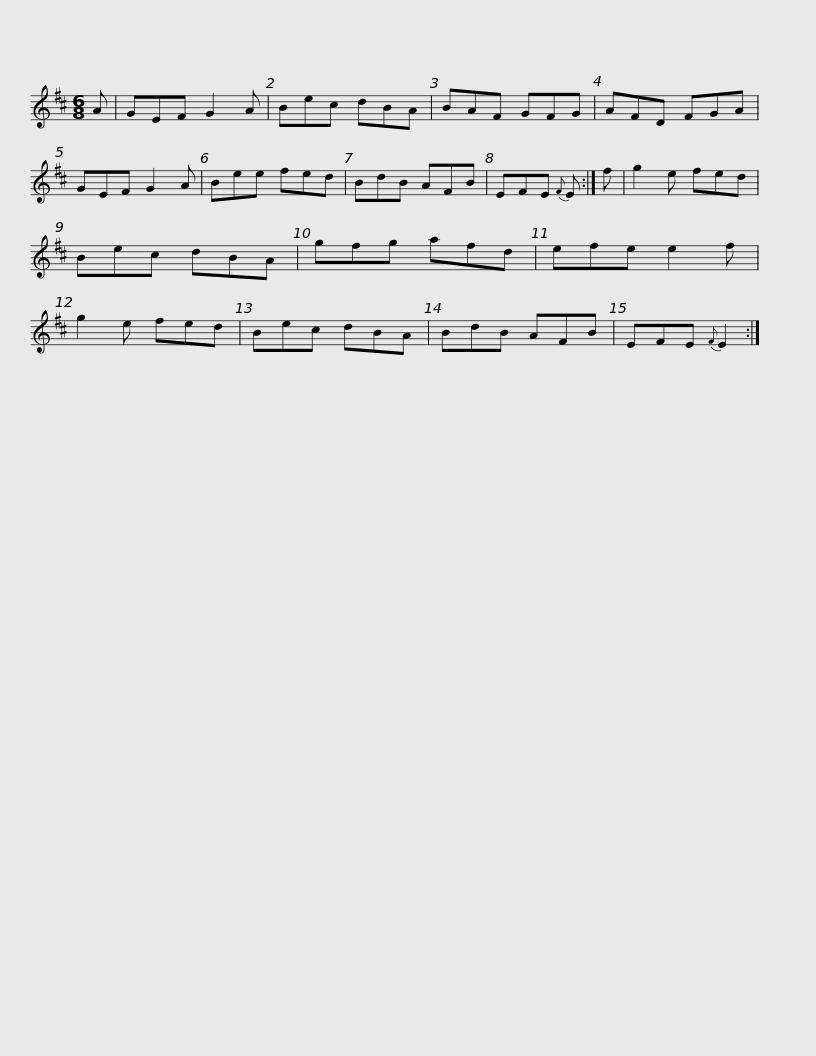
X:1
L:1/8
M:6/8
I:linebreak $
K:D
V:1 treble
V:1
 A | GEF G2 A | Bec dBA | BAF GFG | AFD FGA | %5
 GEF G2 A | Bee fed | BdB AFB |$ EFE{F} E :| f | %10
 g2 e fed | Bec dBA | gfg afd | efe e2 f | g2 e fed | %15
 Bec dBA |$ BdB AFB | EFE{F} E2 :| %18
